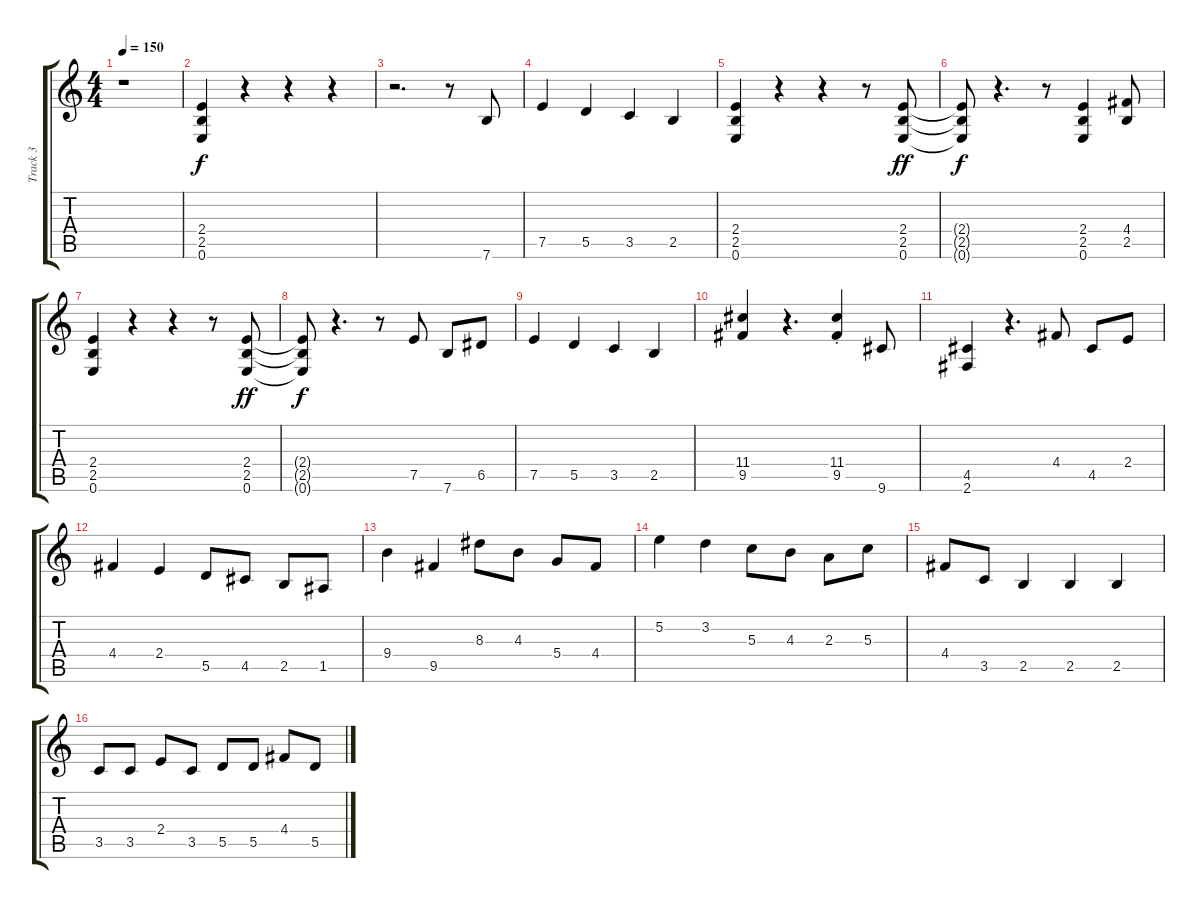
\track ("Track 3" "Track 3") {instrument overdrivenguitar}
\staff {score tabs}
\tuning (E4 B3 G3 D3 A2 E2) {hide}
\ts (4 4)
\tempo 150
\clef g2
\ks c
r.1{dy f} |
(2.4 2.5 0.6).4 r.4 r.4 r.4 |
r.2{d} r.8 7.6.8 |
7.5.4 5.5.4 3.5.4 2.5.4 |
(2.4 2.5 0.6).4 r.4 r.4 r.8 (2.4 2.5 0.6).8{dy ff} |
(2.4{t} 2.5{t} 0.6{t}).8{dy f} r.4{d} r.8 (2.4 2.5 0.6).4 (4.4 2.5).8 |
(2.4 2.5 0.6).4 r.4 r.4 r.8 (2.4 2.5 0.6).8{dy ff} |
(2.4{t} 2.5{t} 0.6{t}).8{dy f} r.4{d} r.8 7.5.8 7.6.8 6.5.8 |
7.5.4 5.5.4 3.5.4 2.5.4 |
(11.4 9.5).4 r.4{d} (11.4{st} 9.5{st}).4 9.6.8 |
(4.5 2.6).4 r.4{d} 4.4.8 4.5.8 2.4.8 |
4.4.4 2.4.4 5.5.8 4.5.8 2.5.8 1.5.8 |
9.4.4 9.5.4 8.3.8 4.3.8 5.4.8 4.4.8 |
5.2.4 3.2.4 5.3.8 4.3.8 2.3.8 5.3.8 |
4.4.8 3.5.8 2.5.4 2.5.4 2.5.4 |
3.5.8 3.5.8 2.4.8 3.5.8 5.5.8 5.5.8 4.4.8 5.5.8
